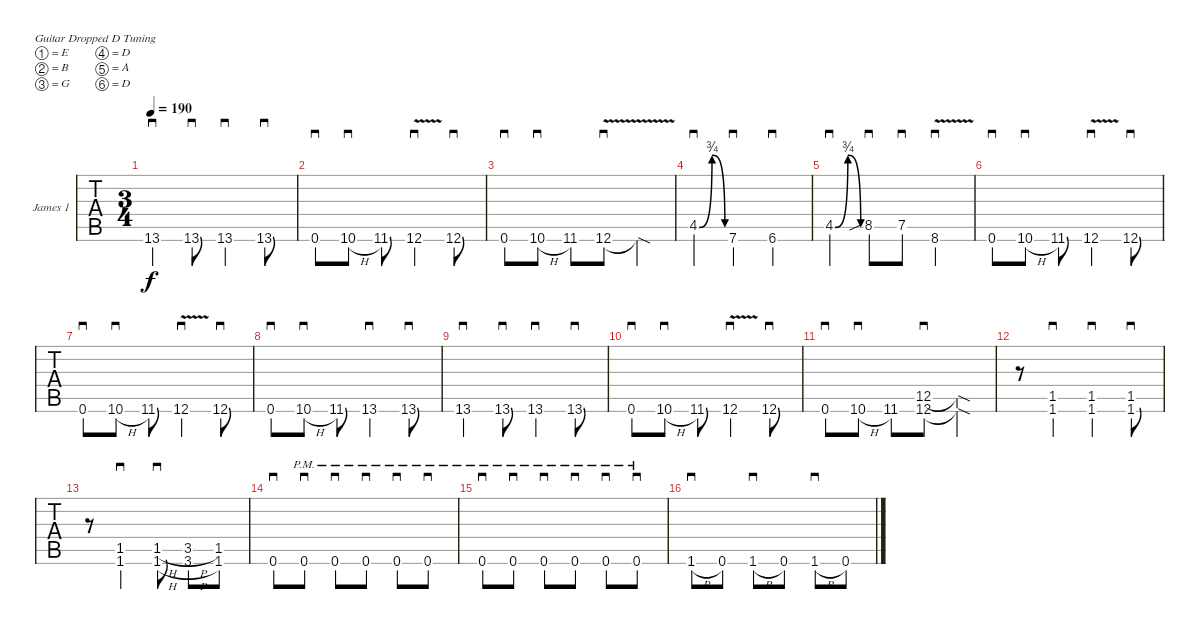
\bracketExtendMode groupsimilarinstruments
\firstSystemTrackNameOrientation horizontal
\otherSystemsTrackNameOrientation horizontal
\track ("Guitar 1" "James 1") {instrument distortionguitar}
\staff {tabs}
\tuning (E4 B3 G3 D3 A2 D2)
\ts (3 4)
\tempo 190
\clef g2
\ks c
13.6.4{sd dy f} 13.6.8{sd} 13.6.4{sd} 13.6.8{sd} |
0.6.8{sd} 10.6{h}.8{sd} 11.6.8 12.6{v}.4{sd} 12.6.8{sd} |
0.6.8{sd} 10.6{h}.8{sd} 11.6.8 12.6{v}.8{sd} 12.6{v sod t}.4 |
4.5{be (bendrelease 0 0 30 3 30 3 60 0)}.4{sd} 7.6.4{sd} 6.6.4{sd} |
4.5{be (bendrelease 0 0 30 3 30 3 60 0)}.4{sd} 8.5{sib}.8{sd} 7.5.8{sd} 8.6{v}.4{sd} |
0.6.8{sd} 10.6{h}.8{sd} 11.6.8 12.6{v}.4{sd} 12.6.8{sd} |
0.6.8{sd} 10.6{h}.8{sd} 11.6.8 12.6{v}.4{sd} 12.6.8{sd} |
0.6.8{sd} 10.6{h}.8{sd} 11.6.8 13.6.4{sd} 13.6.8{sd} |
13.6.4{sd} 13.6.8{sd} 13.6.4{sd} 13.6.8{sd} |
0.6.8{sd} 10.6{h}.8{sd} 11.6.8 12.6{v}.4{sd} 12.6.8{sd} |
0.6.8{sd} 10.6{h}.8{sd} 11.6.8 (12.5 12.6).8{sd} (12.5{sod t} 12.6{sod t}).4 |
r.8 (1.5{st} 1.6{st}).4{sd} (1.5{st} 1.6{st}).4{sd} (1.5 1.6).8{sd} |
r.8 (1.5{st} 1.6{st}).4{sd} (1.5{h} 1.6{h}).8{sd} (3.5{h} 3.6{h}).8 (1.5 1.6).8 |
0.6.8{sd} 0.6{pm}.8{sd} 0.6{pm}.8{sd} 0.6{pm}.8{sd} 0.6{pm}.8{sd} 0.6{pm}.8{sd} |
0.6{pm}.8{sd} 0.6{pm}.8{sd} 0.6{pm}.8{sd} 0.6{pm}.8{sd} 0.6{pm}.8{sd} 0.6{pm}.8{sd} |
1.6{h}.8{sd} 0.6.8 1.6{h}.8{sd} 0.6.8 1.6{h}.8{sd} 0.6.8
